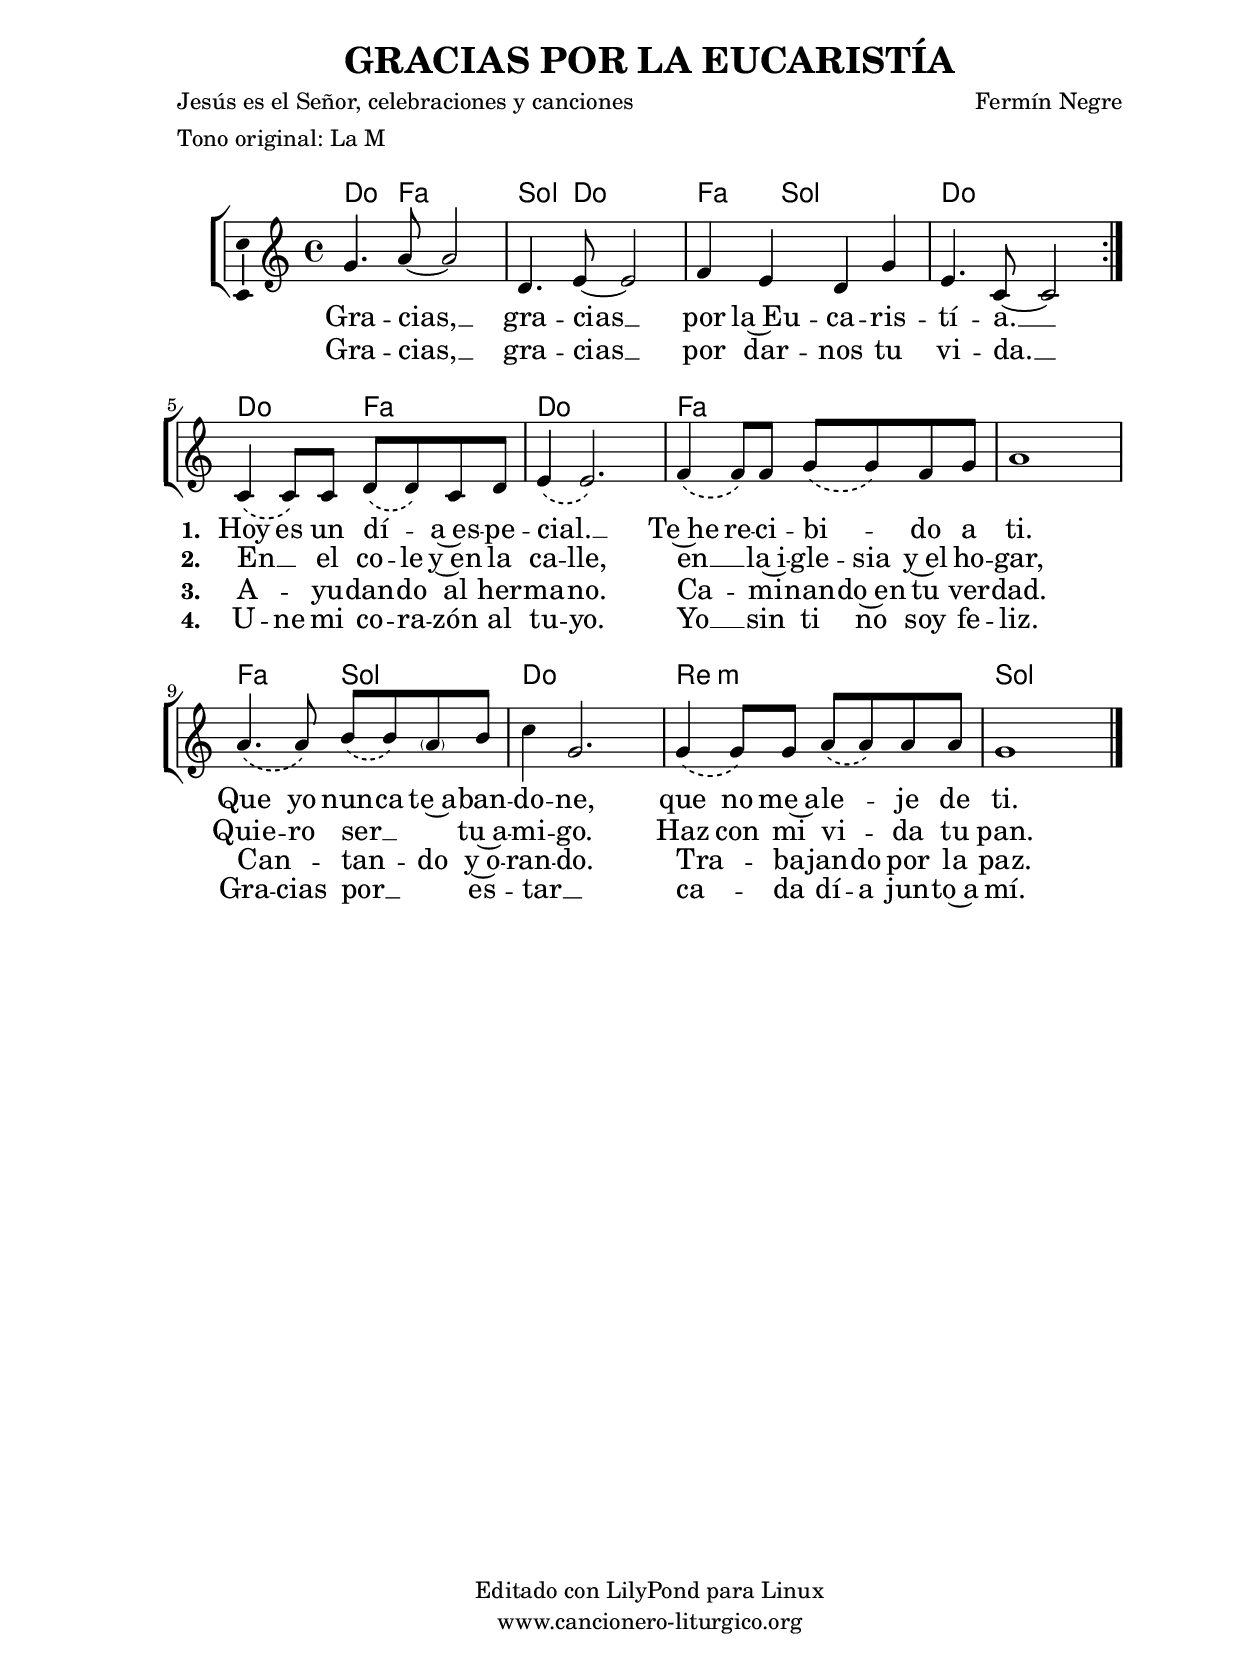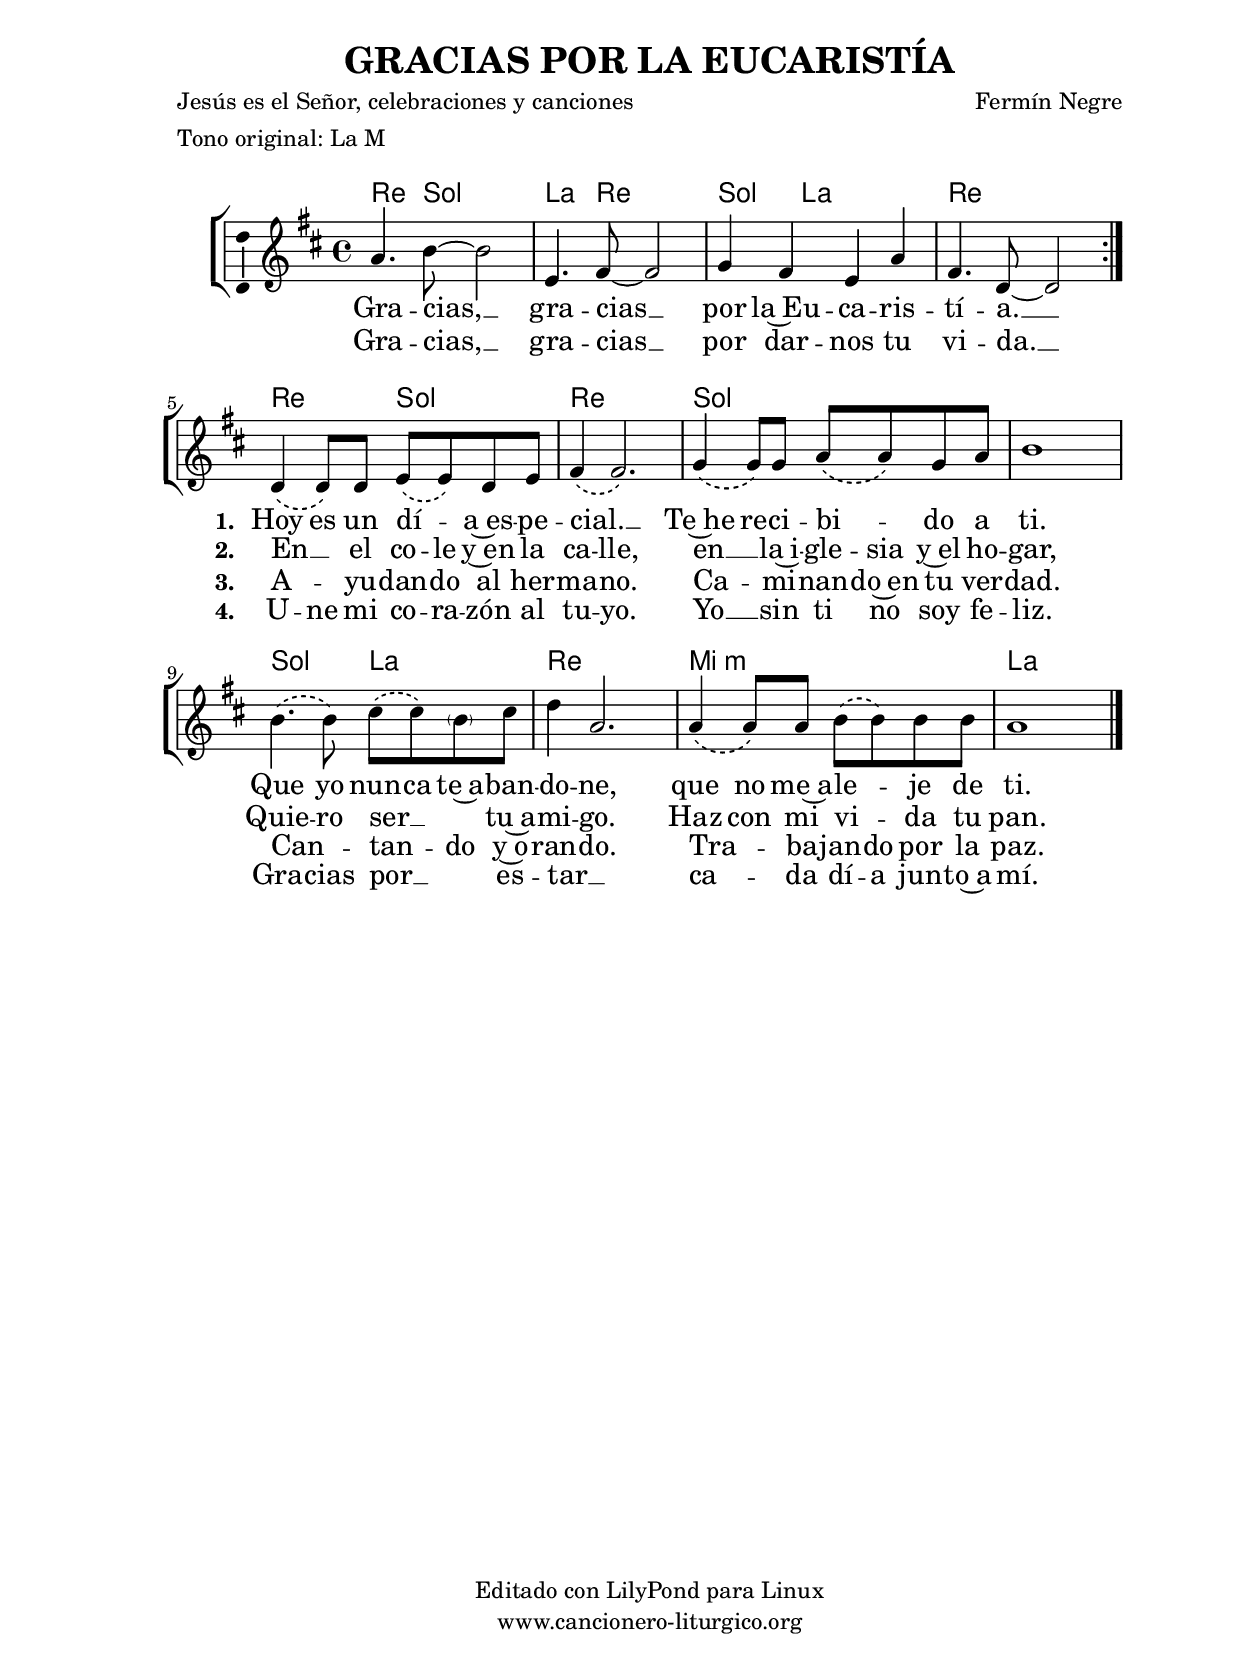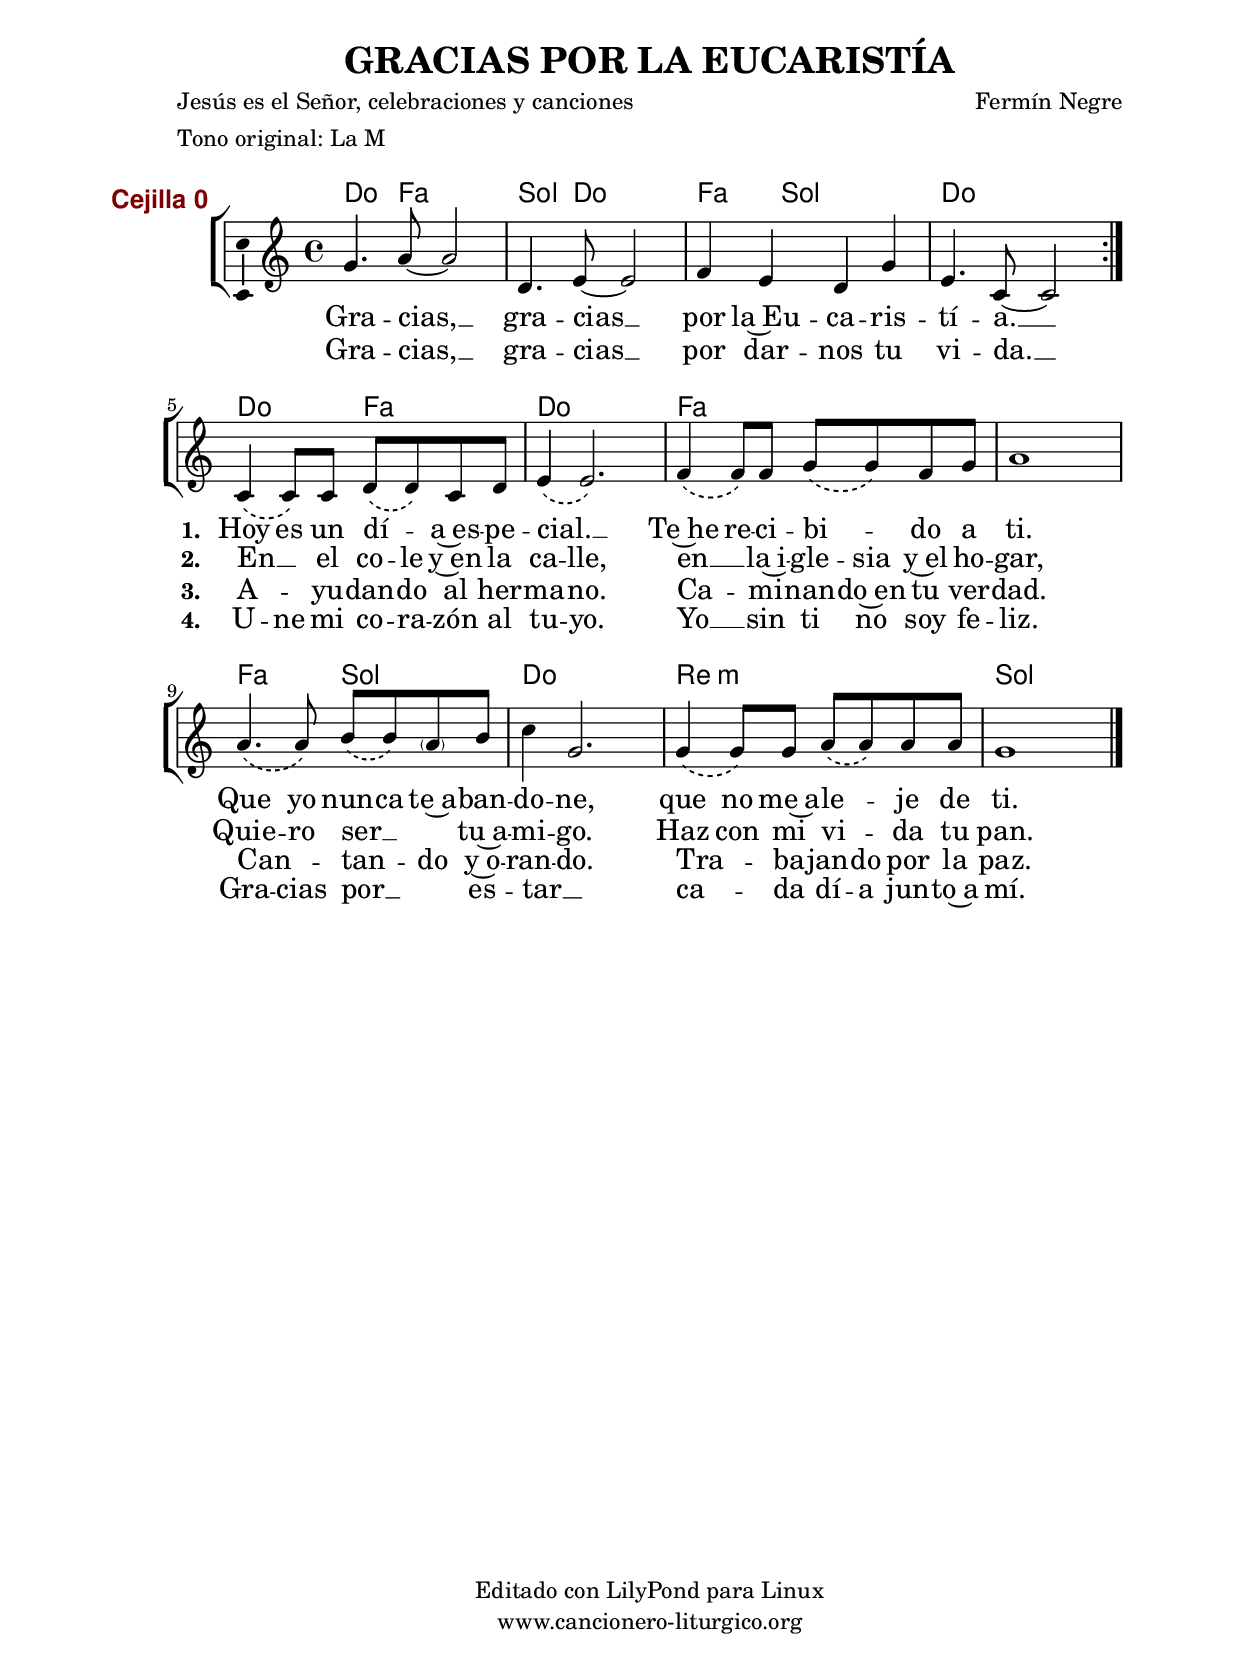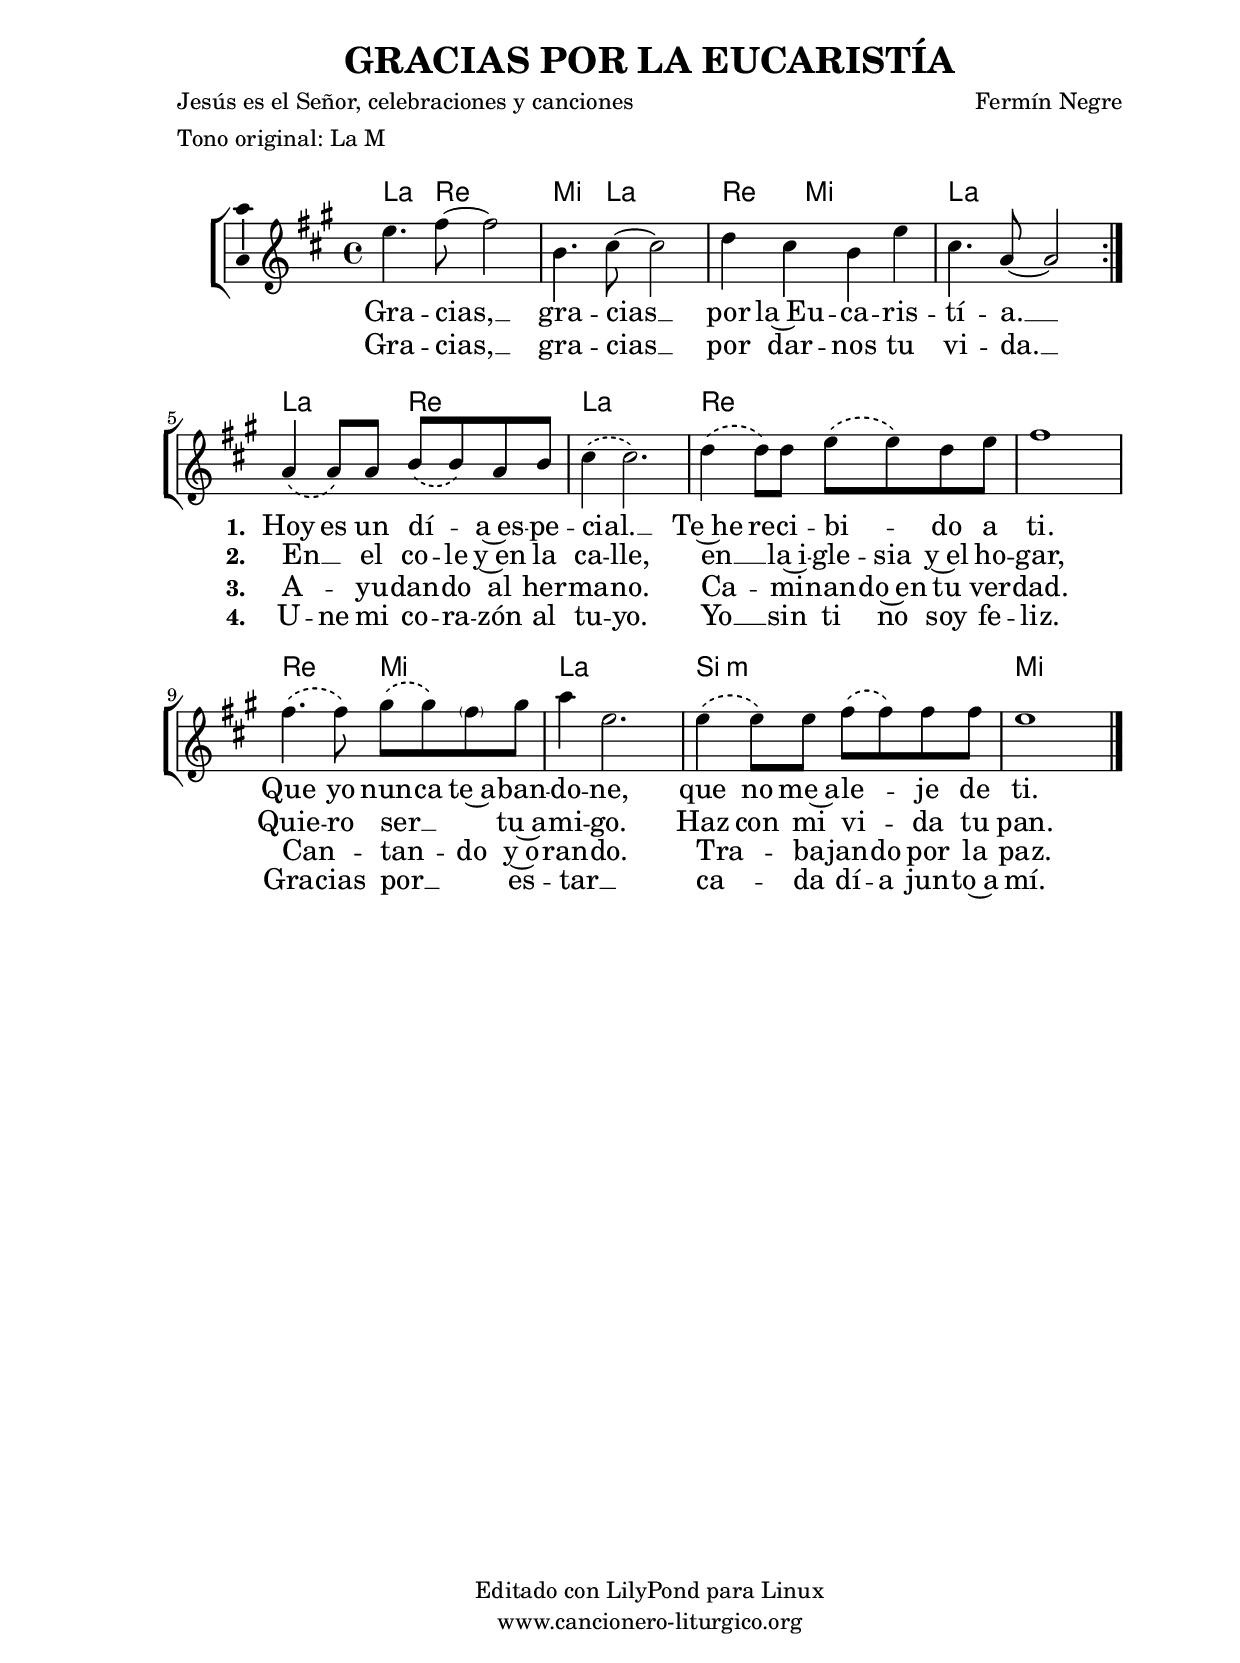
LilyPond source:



%versión de lilypond para la que se ha escrito esta partitura:
\version "2.16.0"

	%Tamaño papel
	#(set-default-paper-size "a4")
	%Tamaño partitura
	#(set-global-staff-size 20)
	%No responde al pulsar sobre una nota
	#(ly:set-option 'point-and-click #f)

%parámetros del encabezamiento:
\header {
	title = "GRACIAS POR LA EUCARISTÍA"
	subtitle = ""
	composer = "Fermín Negre"
%https://www.youtube.com/watch?v=N1-_tSmCFjA
	poet = "Jesús es el Señor, celebraciones y canciones"
	meter = "Tono original: La M"
	arranger = ""
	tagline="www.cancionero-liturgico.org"
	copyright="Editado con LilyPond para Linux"
	tiempo = ""
	usos = ""
	letra = ""
	}

%parámetros asociados al papel:
\paper  {
	oddHeaderMarkup = \markup {\fill-line { \on-the-fly #not-first-page \fromproperty #'header:title \on-the-fly #not-first-page \fromproperty #'header:composer }}
	evenHeaderMarkup = \markup {\fill-line { \fromproperty #'header:composer \fromproperty #'header:title }}
	#(set-paper-size "a4")
	print-page-number = ##f
	first-page-number = 1
	print-first-page-number = ##f
%	head-separation = 3.0 \cm
	top-margin = 2.0 \cm
	bottom-margin = 0.5\cm
%%%	bottom-margin = -2.0\cm
	left-margin = 3.0 \cm
	line-width = 16.0 \cm 
	indent = 8\mm
	interscoreline = 2.\mm
	between-system-space = 15\mm
%	para que las partituras no llenen la hoja:
	ragged-bottom = ##t
%	idem para la última hoja:
	ragged-last-bottom = ##f
%	para que las partituras llenen el ancho del papel:
	ragged-last = ##f
	after-title-space = 2.5 \cm
%page-count=1
%system-count=4

	%Flexible Vertical Spacing
%	markup-markup-spacing =
%	#'((basic-distance . 15) (minimum-distance . 15) (padding . 3))
	markup-system-spacing =
	#'((basic-distance . 15) (minimum-distance . 15) (padding . 3))
	system-system-spacing =
	#'((basic-distance . 15) (minimum-distance . 15) (padding . 3))
	score-system-spacing =
	#'((basic-distance . 15) (minimum-distance . 15) (padding . 5))
%	top-system-spacing = % header
%	#'((basic-distance . 8) (minimum-distance . 0) (padding . 0))
%	top-markup-spacing =
%	#'((basic-distance . 20) (minimum-distance . 20) (padding . 0))
	last-bottom-spacing = % footer
	#'((basic-distance . 5) (minimum-distance . 5) (padding . 0))
%	score-markup-spacing =
%	#'((basic-distance . 16) (minimum-distance . 13) (padding . 0))

	}


%parámetros que afectan a toda la partitura:
global =  {
	%clave de sol (G):
	\clef G
	%armadura:
	\transpose a c
	\key a \major
	\tempo 4=106
	\set Score.tempoHideNote = ##t
	}


acordes = {
	\italianChords
	\chordmode {
	\transpose a c
{

\repeat volta 2 {
a4. d8~d2 e4. a8~a2 d4. e8~e2 a4. a8~a2
}

a2 d a a d d d d d e a a b:m b:m e e

	}
	}
}


melodia = 
	\transpose a c'
{
	\relative c'{
	\time 4/4

\phrasingSlurDashed

\repeat volta 2 {
e4. fis8~fis2
b,4. cis8~cis2
d4 cis b e
cis4. a8~a2
}

\break

a4 \(a8\) a b \(b\) a b
cis4 \(cis2.\)
d4 \(d8\) d e \(e\) d8 e
fis1
fis4. \(fis8\) gis \(gis\) \parenthesize fis gis
a4 e2.
e4 \(e8\) e fis \(fis\) fis8 fis
e1

\bar "|."
}
}



texto = \lyricmode {

Gra -- cias, __ gra -- cias __
por la~Eu -- ca -- ris -- tí -- a. __

\set stanza =#"1. "
Hoy es un dí -- _ a~es -- pe -- cial. __ _
Te~he re -- ci -- bi -- _ do a ti.
Que yo nun -- ca te~a -- ban -- do -- ne,
que no me~a -- le -- _ je de ti.

	}

textodos = \lyricmode {

Gra -- cias, __ gra -- cias __
por dar -- nos tu vi -- da. __

\set stanza =#"2. " 
En __ _ el co -- le y~en la ca -- lle,
en __ _ la~i -- gle -- sia y~el ho -- gar,
Quie -- ro ser __ _ "  " tu~a -- mi -- go.
Haz con mi vi -- _ da tu pan.

}

textotres = \lyricmode {

\skip4 \skip4 \skip4 \skip4 \skip4 \skip4 \skip4 \skip4 \skip4 \skip4

\set stanza =#"3. "
A -- _ yu -- dan -- do al her -- ma -- no.
Ca -- _ mi -- nan -- do~en tu ver -- dad.
Can -- _ tan -- _ do y~o -- ran -- do.
Tra -- _ ba -- jan -- do por la paz.

}

textocuatro = \lyricmode {

\skip4 \skip4 \skip4 \skip4 \skip4 \skip4 \skip4 \skip4 \skip4 \skip4

\set stanza =#"4. "
U -- ne mi co -- ra -- zón al tu -- yo.
Yo __ _ sin ti no soy fe -- liz.
Gra -- cias por __ _ "  " es -- tar __ _
ca -- _ da dí -- a jun -- to~a mí.

}

acordesStaff = \context ChordNames = acordesStaff <<
	\set chordChanges = ##t
	\acordes
	>>


%%%%%%%%%%%%%%%%%%%%%%%%%%%%%%%%%%% CEJILLA %%%%%%%%%%%%%%%%%%%%%%%%%%%%%%%%%%%
acordescejilla = {
%%%	\override ChordNames.ChordName #'font-size = #-1
%%%	\override ChordNames.ChordName #'font-series = #'bold
	\transpose c c {
		\acordes
		}
	}

acordescejillaStaff = \context ChordNames = acordescejillaStaff <<
	\set Staff.instrumentName = \markup \with-color #darkred \larger \bold \sans "Cejilla 0"
	\set chordChanges = ##t
	\acordescejilla
	>>
%%%%%%%%%%%%%%%%%%%%%%%%%%%%%%%%%%% CEJILLA %%%%%%%%%%%%%%%%%%%%%%%%%%%%%%%%%%%


vozStaff = \context Voice = vozStaff
\with {\consists "Ambitus_engraver"}
<<
%	\set Staff.instrumentName = ""
%	\set Staff.shortInstrumentName = ""
%	\set Staff.midiInstrument = #"clarinet"
%	\set Staff.midiInstrument = #"cello"
%	\set Staff.midiInstrument = #"flute"
	\set Staff.midiInstrument = #"electric guitar (jazz)"
%	\set Staff.midiInstrument = #"english horn"
%	\set Staff.midiInstrument = #"violin"
%	\set Staff.midiInstrument = #"glockenspiel"
	\set Staff.midiMinimumVolume = #0.7
	\set Staff.midiMaximumVolume = #0.9
	\global
	\melodia
	>>

textoStaff = \context Lyrics = textoStaff <<
	\lyricsto vozStaff \texto
	>>

textodosStaff = \context Lyrics = textodosStaff <<
	\lyricsto vozStaff \textodos
	>>

textotresStaff = \context Lyrics = textotresStaff <<
	\lyricsto vozStaff \textotres
	>>

textocuatroStaff = \context Lyrics = textocuatroStaff <<
	\lyricsto vozStaff \textocuatro
	>>

\book {
	\score {
		\context ChoirStaff {
			\override StaffGroup.SystemStartBracket #'collapse-height = #1
			\override Score.SystemStartBar #'collapse-height = #1
			<<
			\acordesStaff
			\vozStaff
			\textoStaff
			\textodosStaff
			\textotresStaff
			\textocuatroStaff
			>>
			}
		\layout {
	    		\context {
				\Lyrics
				\override LyricText #'font-size = #2
				}
	   		 \context {
				\Score
				\override StaffSymbol #'staff-space = #(magstep +3)
				}
			}
		}
	\score {
		\unfoldRepeats
		\context ChoirStaff {
			<<
			\acordesStaff
			\vozStaff
			>>
			}
		\midi {
	  		\context {
	  			\Score
				tempoWholesPerMinute = #(ly:make-moment 70 4)
				}
			}
		}
	}


%Partitura para guitarra
#(define output-suffix "G")
\book {
	\score {
		\context ChoirStaff {
			\override StaffGroup.SystemStartBracket #'collapse-height = #1
			\override Score.SystemStartBar #'collapse-height = #1
			<<
			\acordescejillaStaff
			\vozStaff
			\textoStaff
			\textodosStaff
			\textotresStaff
			\textocuatroStaff
			>>
			}
		\layout {
%%%%%%%%%%%%%%%%%%%%%%%%%%%%%%%%%%% CEJILLA %%%%%%%%%%%%%%%%%%%%%%%%%%%%%%%%%%%
			\context {
				\ChordNames \consists Instrument_name_engraver
				}
%%%%%%%%%%%%%%%%%%%%%%%%%%%%%%%%%%% CEJILLA %%%%%%%%%%%%%%%%%%%%%%%%%%%%%%%%%%%
	    		\context {
				\Lyrics
				\override LyricText #'font-size = #2
				}
	   		 \context {
				\Score
				\override StaffSymbol #'staff-space = #(magstep +3)
				}
			}
		}
	}


#(define output-suffix "C")
\book {
	\score {
		\context ChoirStaff {
			\override StaffGroup.SystemStartBracket #'collapse-height = #1
			\override Score.SystemStartBar #'collapse-height = #1
\transpose c d
			<<
			\acordesStaff
			\vozStaff
			\textoStaff
			\textodosStaff
			\textotresStaff
			\textocuatroStaff
			>>
			}
		\layout {
	    		\context {
				\Lyrics
				\override LyricText #'font-size = #2
				}
	   		 \context {
				\Score
				\override StaffSymbol #'staff-space = #(magstep +3)
				}
			}
		}
	}


#(define output-suffix "S")
\book {
	\score {
		\context ChoirStaff {
			\override StaffGroup.SystemStartBracket #'collapse-height = #1
			\override Score.SystemStartBar #'collapse-height = #1
\transpose c a
			<<
			\acordesStaff
			\vozStaff
			\textoStaff
			\textodosStaff
			\textotresStaff
			\textocuatroStaff
			>>
			}
		\layout {
	    		\context {
				\Lyrics
				\override LyricText #'font-size = #2
				}
	   		 \context {
				\Score
				\override StaffSymbol #'staff-space = #(magstep +3)
				}
			}
		}
	}


